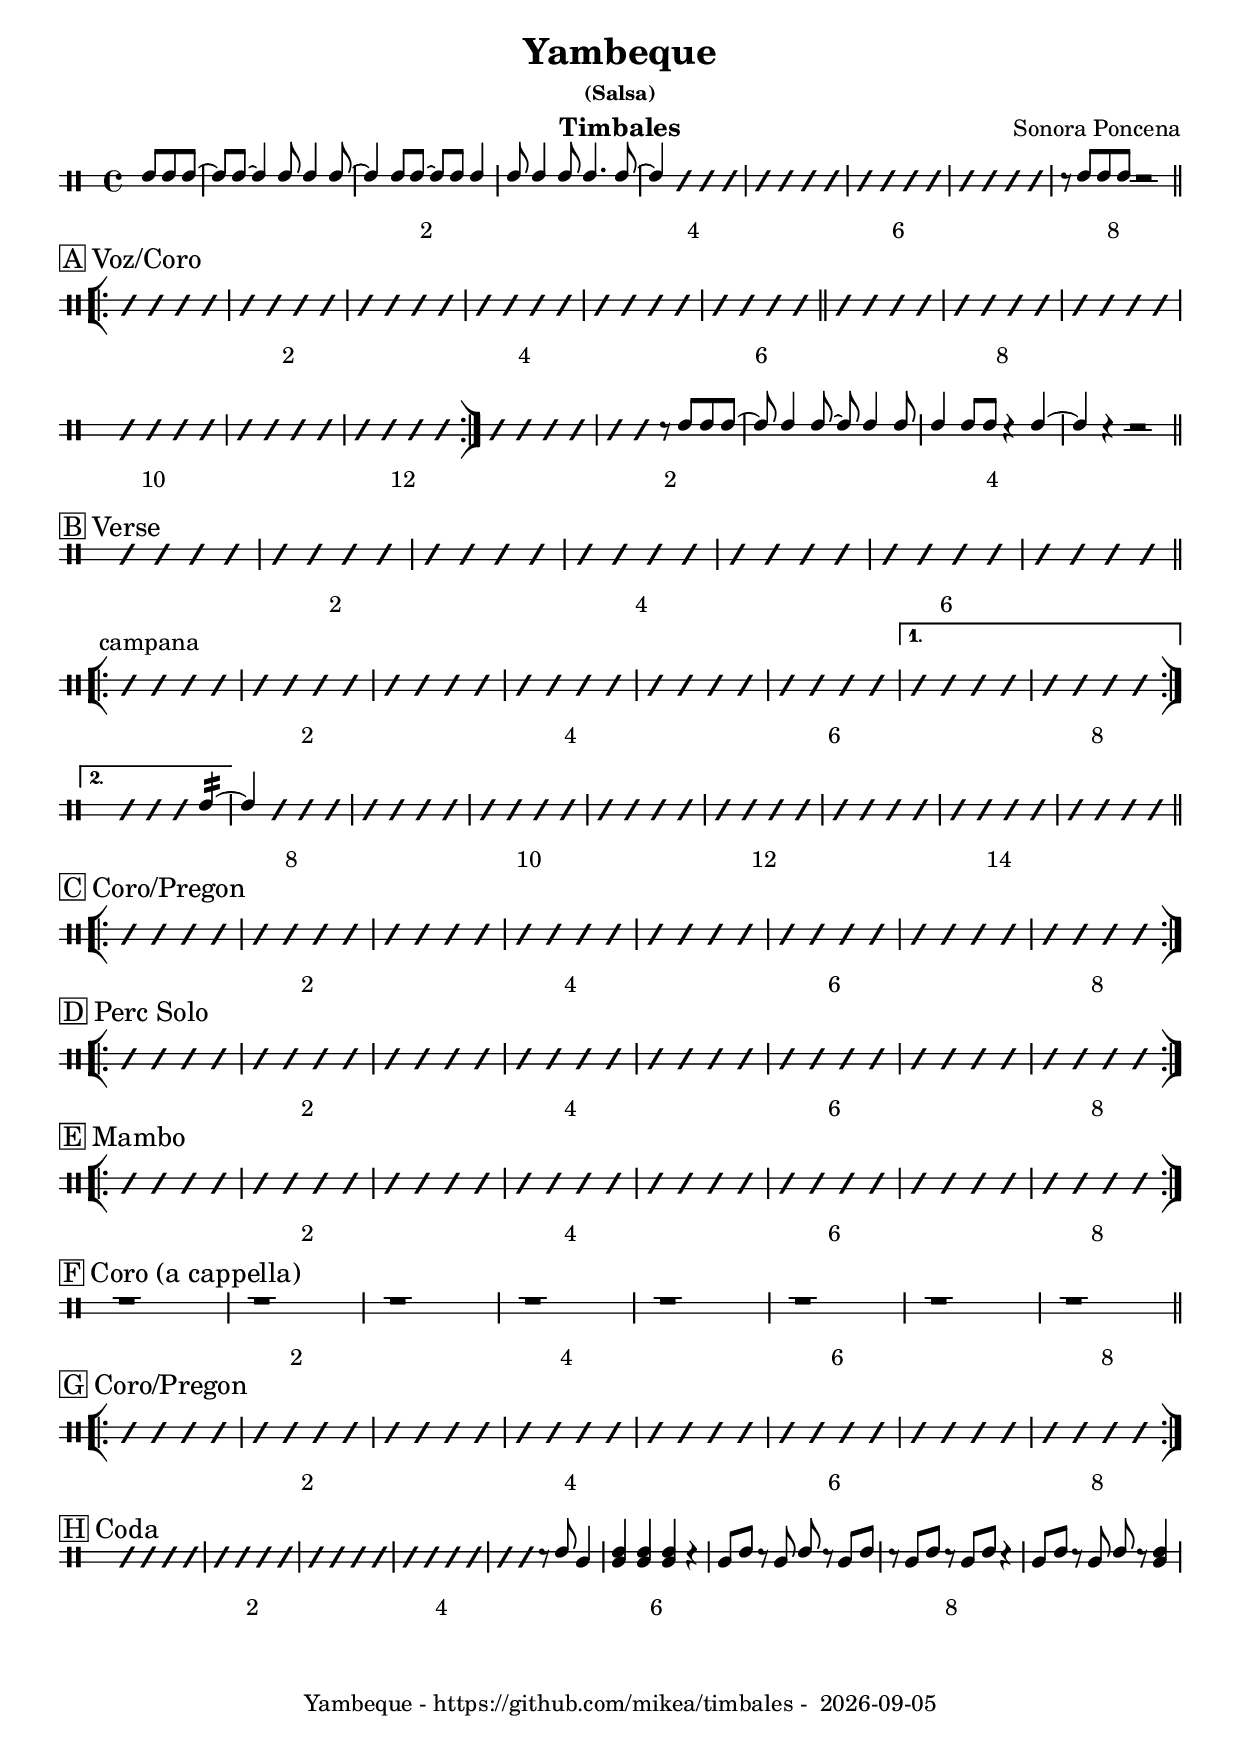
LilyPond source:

\version "2.24.2"
\include "charts/common.ly"

date = #(strftime "%Y-%m-%d" (localtime (current-time)))

\header {
  title = "Yambeque"
  subsubtitle = "(Salsa)"
  composer = "Sonora Poncena"
  instrument = "Timbales"
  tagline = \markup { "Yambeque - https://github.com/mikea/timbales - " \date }
}

\newTimbalesStaff <<
    \newDrumVoiceOne \drummode { 
        % \tempo 4 = 133

        % intro
        \partial 4. { timh8 8 8~ } |
        timh8 8~4 8 4 8~ | 4 8 8~8 8 4 | 8 4 8 4. 8~ | 4 \rs \rs \rs 
        | \comp 4 | \comp 4 | \comp 4 | r8 timh8 8 8 r2 |

        \bar "[|:-||"

        % A
        \sect "A" "Voz/Coro"  
        \comp 4 | \comp 4 | \comp 4 | \comp 4 |
        \comp 4 | \comp 4 | 
        \bar "||"
        \comp 4 | \comp 4 |
        \comp 4 | \comp 4 | \comp 4 | \comp 4 |
        \bar ":|]"
        \rbar
        \comp 4 | \rs \rs r8 timh8 8 8~ | 8 4 8~ 8 4 8 | 4 8 8 r4 timh4~ | timh4 r4 r2 | 
        \bar "||"


        % B
        \sect "B" "Verse"  
        \comp 4 | \comp 4 | \comp 4 | \comp 4 |
        \comp 4 | \comp 4 | \comp 4 | 

        \textMark "campana"
        \bar "[|:-||"

        \rbar \break
        \repeat volta 2 {
          \comp 4 | \comp 4 | \comp 4 | \comp 4 |
          \comp 4 | \comp 4 | 
          \alternative {
            \volta 1 { \comp4 \comp4 \bar ":|]" }
            \volta 2 { \rs \rs \rs timh4:16~ }
          }
        }
        \rbar
        \set Score.currentBarNumber = 8
        timh4 \rs \rs \rs | \comp 4 | \comp 4 | \comp 4 |
        \comp 4 | \comp 4 | \comp 4 | \comp 4 |

        % C
        \sect "C" "Coro/Pregon"  
        \bar "[|:-||"
        \comp 4 | \comp 4 | \comp 4 | \comp 4 |
        \comp 4 | \comp 4 | \comp 4 | \comp 4 |

        \bar ":|][|:" 

        % D
        \sect "D" "Perc Solo"  
        \comp 4 | \comp 4 | \comp 4 | \comp 4 |
        \comp 4 | \comp 4 | \comp 4 | \comp 4 |

        \bar ":|][|:" 

        % E
        \sect "E" "Mambo"  
        \comp 4 | \comp 4 | \comp 4 | \comp 4 |
        \comp 4 | \comp 4 | \comp 4 | \comp 4 |

        \bar ":|]" 

        % F
        \sect "F" "Coro (a cappella)"  
        r1 | r1 | r1 | r1 |
        r1 | r1 | r1 | r1 |


        % G
        \sect "G" "Coro/Pregon"  
        \bar "[|:-||"
        \comp 4 | \comp 4 | \comp 4 | \comp 4 |
        \comp 4 | \comp 4 | \comp 4 | \comp 4 |

        \bar ":|]" 

        % H
        \sect "H" "Coda"  
        \comp 4 | \comp 4 | \comp 4 | \comp 4 |
        \rs \rs r8 timh8 timl4 | <<timl4 timh4>> <<timl4 timh4>> <<timl4 timh4>> r4 |
        timl8 timh8 r8 timl8 timh8 r8 timl8 timh8| r8 timl8 timh8 r8 timl8 timh8 r4 | timl8 timh8 r8 timl8 timh8 r8 << timl4 timh4 >> |

        \fine
    }
>>
